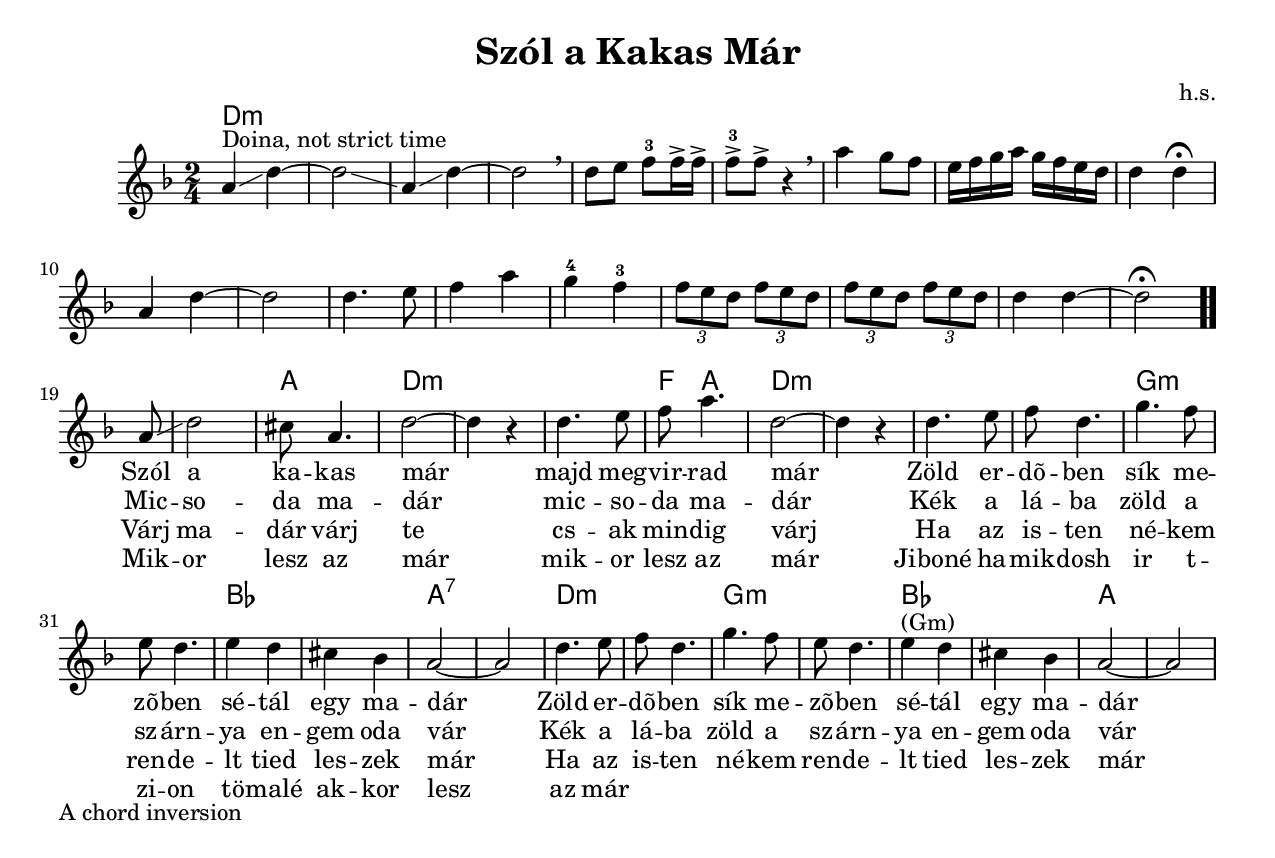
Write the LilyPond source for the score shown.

\version "2.18.0"
\include "nederlands.ly"

\paper{
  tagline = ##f
  print-all-headers = ##t
  #(set-paper-size "letter")
}
date = #(strftime "%d-%m-%Y" (localtime (current-time)))

%\markup{ \italic{ " Updated " \date  }  }


%#################################### Melody ########################
melody = \relative c'' {
  \clef treble
  \key d \minor
  \time 2/4

  %\partial 16*3 a16 d f   %lead in notes
  a4 ^\markup{Doina, not strict time} \glissando d4~
  d2
  \glissando a4 \glissando d~
  d2| \breathe

  d8 e f-3 f16-> f->|
  f8-3-> f-> r4 \breathe

  a4 g8 f|
  e16 f g a g f e d
  d4 d \fermata
  a4 d~
  d2

  d4. e8|
  f4 a
  g4-4 f-3
  \tuplet 3/2{f8 e d} \tuplet 3/2{f8 e d}
  \tuplet 3/2{f8 e d} \tuplet 3/2{f8 e d}
  d4 d ~
  d2\fermata |
  \bar ".."

  \break
  %{
<<{
     \partial 8 a8
  \glissando d2
  cis8 a4.|
  d2~
  d4 r

  d4. e8|
  f8 a4. \partial 8 a8
  \glissando
  d,2~
  d4 r|

  d4. e8|
  f8  d4.
  g4. f8
  e8 d4.

  e4 d
  cis4 bes
  a2~
  a2

  d4. e8|
  f8  d4.
  g4. f8
  e8 d4.

  e4 ^\markup{(Gm)} d
  cis4 bes
  a2~
  a2
}
\\{
  \partial 8 f8~
  f2
  e2
  d2
  r2
  f2
  c2
  d2
}>>
  %}
  \partial 8 a8
  \glissando d2
  cis8 a4.|
  d2~
  d4 r

  d4. e8|
  f8 a4.
  d,2~
  d4 r|

  d4. e8|
  f8  d4.
  g4. f8
  e8 d4.

  e4 d
  cis4 bes
  a2~
  a2

  d4. e8|
  f8  d4.
  g4. f8
  e8 d4.

  e4 ^\markup{(Gm)} d
  cis4 bes
  a2~
  a2


}
%################################# Lyrics #####################
\addlyrics{
  \repeat unfold 46 \skip1
  Szól a ka -- kas már
  majd meg -- vir -- rad már
  Zöld er -- dõ -- ben sík me -- zõ -- ben
  sé -- tál egy ma -- dár
  Zöld er -- dõ -- ben sík me -- zõ -- ben
  sé -- tál egy ma -- dár
}

\addlyrics {
  \repeat unfold 46 \skip1
  Mic -- so -- da ma -- dár
  mic -- so -- da ma -- dár
  Kék a lá -- ba zöld a sz -- árn -- ya
  en -- gem oda vár
  Kék a lá -- ba zöld a sz -- árn -- ya
  en -- gem oda vár
}

\addlyrics {
  \repeat unfold 46 \skip1
  Várj ma -- dár várj
  te cs -- ak min -- dig várj
  Ha az is -- ten né -- kem ren -- de -- lt
  tied les -- zek már
  Ha az is -- ten né -- kem ren -- de -- lt
  tied les -- zek már
}

\addlyrics {
  \repeat unfold 46 \skip1
  Mik -- or lesz az már
  mik -- or lesz az már
  Jiboné ha -- mik -- dosh ir t -- zi -- on tö -- malé
  ak -- kor lesz az már

}
%################################# Chords #######################
harmonies = \chordmode {
  %diona
  d2*19:m
  %r2*18
  d8:m
  a2
  d4*6:m
  %r2 r4.
  f8
  a4.
  d2*4:m
  %r2*3
  g2*2:m
  %r2
  bes2*2
  %r2
  a2*2:7
  %r2
  d2*2:m
  %r2
  g2*2:m
  %r2
  bes2*2
  %r2
  a2


}

\score {
  <<
    \new ChordNames {
      \set chordChanges = ##t
      \harmonies
    }
    \new Staff
    \melody
  >>
  \header{
    title= "Szól a Kakas Már"
    subtitle=""
    composer= ""
    instrument =""
    arranger= "h.s."
  }
  \layout{indent = 1.0\cm}
  \midi{
    \tempo 4 = 120
  }
}


\markup{ A chord inversion }
%{
szól a kakas már
majd megvirrad már
zöld erdõben sík mezõben
sétál egy madár

micsoda madár
micsoda madár
kék a lába zöld a szárnya
engem oda vár

várj madár várj
te csak mindig várj
ha az isten nékem rendelt
tied leszek már

mikor lesz az már
mikor lesz az már
jiboné hamikdosh ir tzion tömalé
akkor lesz az már
%}
